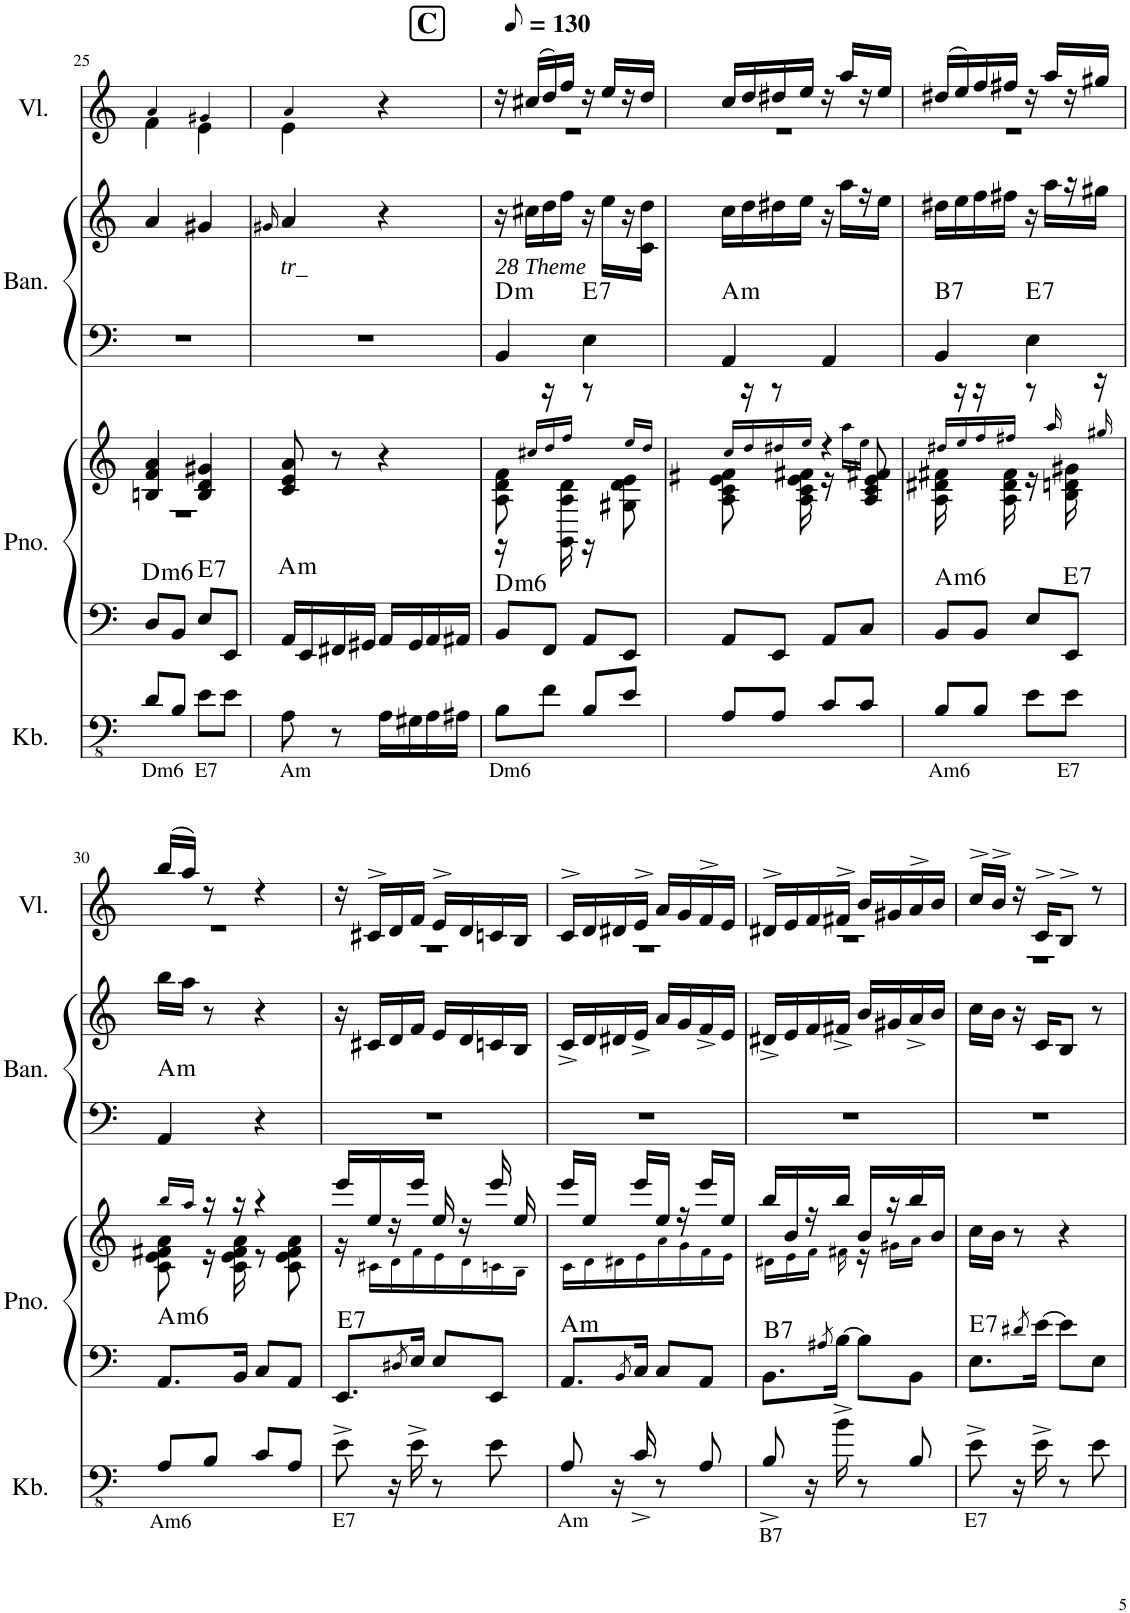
**kern	**kern	**kern	**harte	**kern	**kern	**harte	**kern
*part4	*part3	*part3	*part3	*part2	*part2	*part2	*part1
*staff6	*staff5	*staff4	*	*staff3	*staff2	*	*staff1
*I"Kontrabass	*I"Piano	*	*	*I"Bandoneon	*	*	*I"Violine
*I'Kb.	*I'Pno.	*	*	*I'Ban.	*	*	*I'Vl.
!!LO:PB:g=z
*clefFv4	*clefF4	*clefG2	*	*clefF4	*clefG2	*	*clefG2
*Trd7c12	*	*	*	*	*	*	*
*k[]	*k[]	*k[]	*	*k[]	*k[]	*	*k[]
*M4/8	*M4/8	*M4/8	*	*M4/8	*M4/8	*	*M4/8
=25	=25	=25	=25	=25	=25	=25	=25
*	*	*^	*	*	*	*	*^
!LO:TX:b:t=Dm6	!	!	!	!LO:H:kt=m6	!	!	!	!	!
8D/L	8D/L	4Bn/ 4f/ 4a/	2r	D:min6	2r	4a/	.	4a/	4f\
8BB/J	8BB/J	.	.	.	.	.	.	.	.
!LO:TX:b:t=E7	!	!	!	!LO:H:kt=7	!	!	!	!	!
8E\L	8E/L	4B/ 4d/ 4g#X/	.	E:7	.	4g#X/	.	4g#X/	4e\
8E\J	8EE/J	.	.	.	.	.	.	.	.
*	*	*v	*v	*	*	*	*	*	*
=26	=26	=26	=26	=26	=26	=26	=26	=26
.	.	.	.	.	16qg#X/	.	.	.
!	!	!	!	!	!LO:TX:b:i:t=tr_	!	!	!
!LO:TX:b:t=Am	!	!	!LO:H:kt=m	!	!	!	!	!
8AA\	16AA/LL	8c/ 8e/ 8a/	A:min	2r	4a/	.	4a/	4e\
.	16EE/	.	.	.	.	.	.	.
8r	16FF#X/	8r	.	.	.	.	.	.
.	16GG#X/JJ	.	.	.	.	.	.	.
16AA\LL	16AA/LL	4r	.	.	4r	.	4r	4ryy
16GG#X\	16GG#/	.	.	.	.	.	.	.
16AA\	16AA/	.	.	.	.	.	.	.
16AA#X\JJ	16AA#X/JJ	.	.	.	.	.	.	.
=27	=27	=27	=27	=27	=27	=27	=27	=27
!!LO:REH:place=s1:a:B:cj:fs=14:t=C	!!
*	*	*	*	*	*	*	*MM65	*
*	*	*^	*	*	*	*	*	*
!	!	!	!	!	!	!LO:TX:b:i:t=28 Theme	!	!	!
!LO:TX:b:t=Dm6	!	!	!	!LO:H:kt=m6	!	!	!LO:H:kt=m	!	!
8BB\L	8BB/L	8A\ 8d\ 8f\	16r	D:min6	4BB/	16r	D:min	16r	2r
.	.	.	16cc#X/LL	.	.	16cc#X\LL	.	(16cc#X/LL	.
8F\J	8FF/J	16r	16dd/	.	.	16dd\	.	16dd/)	.
.	.	16GG\ 16A\ 16d\	16ff/JJ	.	.	16ff\JJ	.	16ff/JJ	.
!	!	!	!	!	!	!	!LO:H:kt=7	!	!
8BB/L	8AA/L	8r	16r	.	4E\	16r	E:7	16r	.
.	.	.	16ryy	.	.	16ee\LL	.	16ee/LL	.
8E/J	8EE/J	8G#X\ 8d\ 8e\	16ee/LL	.	.	16r	.	16r	.
.	.	.	16dd/JJ	.	.	16c\ 16dd\JJ	.	16dd/JJ	.
=28	=28	=28	=28	=28	=28	=28	=28	=28	=28
!	!	!	!	!	!	!	!LO:H:kt=m	!	!
8AA/L	8AA/L	8A\ 8c\ 8e\ 8f#X\	16cc/LL	.	4AA/	16cc\LL	A:min	16cc/LL	2r
.	.	.	16dd/	.	.	16dd\	.	16dd/	.
8AA/J	8EE/J	16r	16dd#X/	.	.	16dd#X\	.	16dd#X/	.
.	.	8r	16ee/JJ	.	.	16ee\JJ	.	16ee/JJ	.
8C/L	8AA/L	.	16r	.	4AA/	16r	.	16r	.
.	.	16A\ 16c\ 16e\ 16f#X\	16aa\LL	.	.	16aa\LL	.	16aa/LL	.
8C/J	8C/J	4r	16ee\JJ	.	.	16r	.	16r	.
.	.	.	4ryy	.	.	16ee\JJ	.	16ee/JJ	.
4ryy	4ryy	.	.	.	4ryy	4ryy	.	4ryy	4ryy
.	.	8A/ 8c/ 8e/ 8f#X/	.	.	.	.	.	.	.
.	.	.	16ryy	.	.	.	.	.	.
=29	=29	=29	=29	=29	=29	=29	=29	=29	=29
!LO:TX:b:t=Am6	!	!	!	!LO:H:kt=m6	!	!	!LO:H:kt=7	!	!
8BB/L	8BB/L	16A\ 16d#X\ 16f#X\	16dd#X/LL	A:min6	4BB/	16dd#X\LL	B:7	(16dd#X/LL	2r
.	.	16r	16ee/	.	.	16ee\	.	16ee/)	.
8BB/J	8BB/J	16r	16ff/	.	.	16ff\	.	16ff/	.
.	.	16A\ 16d#\ 16f#\	16ff#X/JJ	.	.	16ff#X\JJ	.	16ff#X/JJ	.
!	!	!	!	!	!	!	!LO:H:kt=7	!	!
8E\L	8E/L	8r	16r	.	4E\	16r	E:7	16r	.
.	.	.	16aa/	.	.	16aa\LL	.	16aa/LL	.
!LO:TX:b:t=E7	!	!	!	!LO:H:kt=7	!	!	!	!	!
8E\J	8EE/J	16B\ 16dn\ 16g#X\	16ryy	E:7	.	16r	.	16r	.
.	.	16r	16gg#X/	.	.	16gg#X\JJ	.	16gg#X/JJ	.
!!LO:LB:g=z	!!
=30	=30	=30	=30	=30	=30	=30	=30	=30	=30
!LO:TX:b:t=Am6	!	!	!	!LO:H:kt=m6	!	!	!LO:H:kt=m	!	!
8AA/L	8.AA/L	16bb/LL	8c\ 8e\ 8f#X\ 8a\	A:min6	4AA/	16bb\LL	A:min	(16bb/LL	2r
.	.	16aa/JJ	.	.	.	16aa\JJ	.	16aa/JJ)	.
8BB/J	.	16r	16r	.	.	8r	.	8r	.
.	16BB/Jk	16r	16c\ 16e\ 16f#\ 16a\	.	.	.	.	.	.
8C/L	8C/L	4r	8r	.	4r	4r	.	4r	.
8AA/J	8AA/J	.	8c\ 8e\ 8f#\ 8a\	.	.	.	.	.	.
=31	=31	=31	=31	=31	=31	=31	=31	=31	=31
!LO:TX:b:t=E7	!	!	!	!LO:H:kt=7	!	!	!	!	!
8E^\	8.EE/L	16eee/LL	16r	E:7	2r	16r	.	16r	2r
.	.	16ee/	16c#X\LL	.	.	16c#X/LL	.	16c#X^/LL	.
16r	.	16r	16d\	.	.	16d/	.	16d/	.
.	8qD#X/	.	.	.	.	.	.	.	.
16E^\	16E/Jk	16eee/JJ	16f\	.	.	16f/JJ	.	16f/JJ	.
8r	8E/L	16ee/	16e\	.	.	16e/LL	.	16e^/LL	.
.	.	16r	16d\	.	.	16d/	.	16d/	.
8E\	8EE/J	16eee/	16cn\	.	.	16cn/	.	16cn/	.
.	.	16ee/	16B\JJ	.	.	16B/JJ	.	16B/JJ	.
=32	=32	=32	=32	=32	=32	=32	=32	=32	=32
!LO:TX:b:t=Am	!	!	!	!LO:H:kt=m	!	!	!	!	!
8AA/	8.AA/L	16eee/LL	16c\LL	A:min	2r	16c^/LL	.	16c^/LL	2r
.	.	16ee/JJ	16d\	.	.	16d/	.	16d/	.
16r	.	16ryy	16d#X\	.	.	16d#X/	.	16d#X/	.
.	8qBB/	.	.	.	.	.	.	.	.
16C^/	16C/Jk	16eee/LL	16e\	.	.	16e^/JJ	.	16e^/JJ	.
8r	8C/L	16ee/JJ	16a\	.	.	16a/LL	.	16a/LL	.
.	.	16r	16g\	.	.	16g/	.	16g/	.
8AA/	8AA/J	16eee/LL	16f\	.	.	16f^/	.	16f^/	.
.	.	16ee/JJ	16e\JJ	.	.	16e/JJ	.	16e/JJ	.
=33	=33	=33	=33	=33	=33	=33	=33	=33	=33
!LO:TX:b:t=B7	!	!	!	!LO:H:kt=7	!	!	!	!	!
8BB^/	8.BB\L	16bb/LL	16d#X\LL	B:7	2r	16d#X^/LL	.	16d#X^/LL	2r
.	.	16b/	16e\	.	.	16e/	.	16e/	.
16r	.	16r	16f\JJ	.	.	16f/	.	16f/	.
.	8qA#X/	.	.	.	.	.	.	.	.
16B^\	[16B\Jk	16bb/JJ	16f#X\	.	.	16f#X^/JJ	.	16f#X^/JJ	.
8r	8B\L]	16b/LL	16r	.	.	16b/LL	.	16b/LL	.
.	.	16r	16g#X\LL	.	.	16g#X/	.	16g#X/	.
8BB/	8BB\J	16bb/	16a\JJ	.	.	16a^/	.	16a^/	.
.	.	16b/JJ	16ryy	.	.	16b/JJ	.	16b/JJ	.
=34	=34	=34	=34	=34	=34	=34	=34	=34	=34
!LO:TX:b:t=E7	!	!	!	!LO:H:kt=7	!	!	!	!	!
*	*	*v	*v	*	*	*	*	*	*
8E^\	8.E\L	16cc\LL	E:7	2r	16cc\LL	.	16cc^/LL	2r
.	.	16b\JJ	.	.	16b\JJ	.	16b^/JJ	.
16r	.	8r	.	.	16r	.	16r	.
.	8qd#X/	.	.	.	.	.	.	.
16E^\	[16e\Jk	.	.	.	16c/KL	.	16c^/KL	.
8r	8e\L]	4r	.	.	8B/J	.	8B^/J	.
8E\	8E\J	.	.	.	8r	.	8r	.
*	*	*	*	*	*	*	*v	*v
=	=	=	=	=	=	=	=
*-	*-	*-	*-	*-	*-	*-	*-
